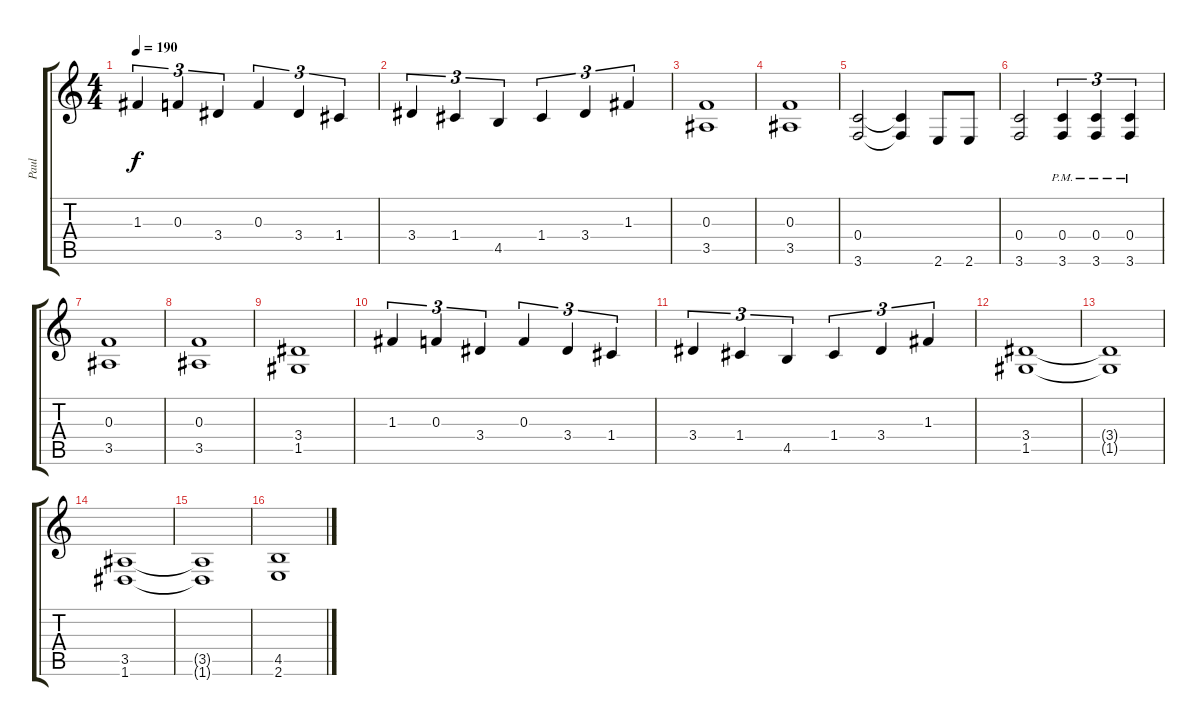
\track ("Paul" "Paul") {instrument distortionguitar}
\staff {score tabs}
\tuning (D4 A3 F3 C3 G2 D2) {hide}
\ts (4 4)
\tempo 190
\clef g2
\ks c
1.3.4{tu (3 2) dy f} 0.3.4{tu (3 2)} 3.4.4{tu (3 2)} 0.3.4{tu (3 2)} 3.4.4{tu (3 2)} 1.4.4{tu (3 2)} |
3.4.4{tu (3 2)} 1.4.4{tu (3 2)} 4.5.4{tu (3 2)} 1.4.4{tu (3 2)} 3.4.4{tu (3 2)} 1.3.4{tu (3 2)} |
(0.3 3.5).1 |
(0.3 3.5).1 |
(0.4 3.6).2 (0.4{t} 3.6{t}).4 2.6.8 2.6.8 |
(0.4 3.6).2 (0.4{pm} 3.6{pm}).4{tu (3 2)} (0.4{pm} 3.6).4{tu (3 2)} (0.4{pm} 3.6).4{tu (3 2)} |
(0.3 3.5).1 |
(0.3 3.5).1 |
(3.4 1.5).1 |
1.3.4{tu (3 2)} 0.3.4{tu (3 2)} 3.4.4{tu (3 2)} 0.3.4{tu (3 2)} 3.4.4{tu (3 2)} 1.4.4{tu (3 2)} |
3.4.4{tu (3 2)} 1.4.4{tu (3 2)} 4.5.4{tu (3 2)} 1.4.4{tu (3 2)} 3.4.4{tu (3 2)} 1.3.4{tu (3 2)} |
(3.4 1.5).1 |
(3.4{t} 1.5{t}).1 |
(3.5 1.6).1 |
(3.5{t} 1.6{t}).1 |
(4.5 2.6).1
